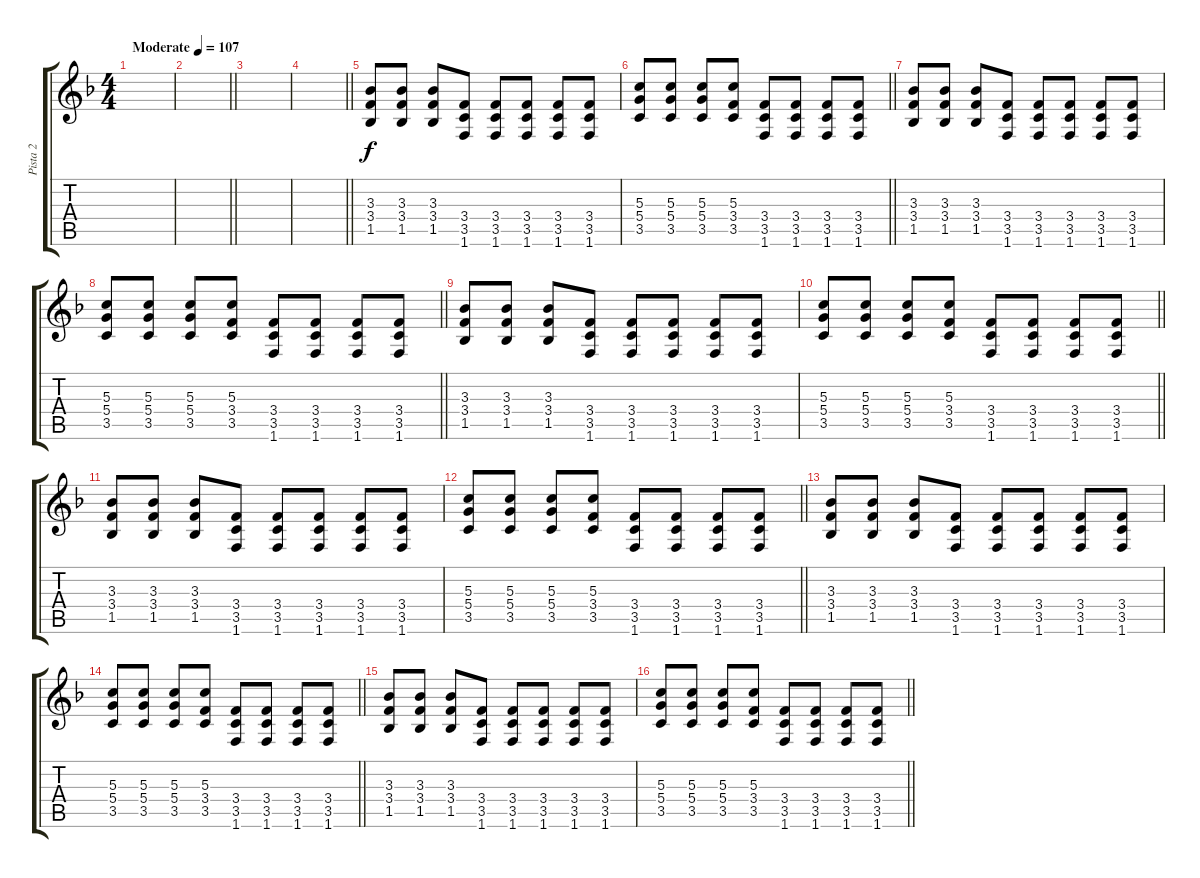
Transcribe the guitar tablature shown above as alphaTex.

\track ("Pista 2" "Pista 2") {instrument electricguitarmuted}
\staff {score tabs}
\tuning (E4 B3 G3 D3 A2 E2) {hide}
\ts (4 4)
\tempo (107 "Moderate")
\clef g2
\ks f
|
\barLineRight lightlight
|
|
\barLineRight lightlight
|
(3.3 3.4 1.5).8{volume 13} (3.3 3.4 1.5).8 (3.3 3.4 1.5).8 (3.4 3.5 1.6).8 (3.4 3.5 1.6).8 (3.4 3.5 1.6).8 (3.4 3.5 1.6).8 (3.4 3.5 1.6).8 |
\barLineRight lightlight
(5.3 5.4 3.5).8 (5.3 5.4 3.5).8 (5.3 5.4 3.5).8 (5.3 3.4 3.5).8 (3.4 3.5 1.6).8 (3.4 3.5 1.6).8 (3.4 3.5 1.6).8 (3.4 3.5 1.6).8 |
(3.3 3.4 1.5).8{volume 13} (3.3 3.4 1.5).8 (3.3 3.4 1.5).8 (3.4 3.5 1.6).8 (3.4 3.5 1.6).8 (3.4 3.5 1.6).8 (3.4 3.5 1.6).8 (3.4 3.5 1.6).8 |
\barLineRight lightlight
(5.3 5.4 3.5).8 (5.3 5.4 3.5).8 (5.3 5.4 3.5).8 (5.3 3.4 3.5).8 (3.4 3.5 1.6).8 (3.4 3.5 1.6).8 (3.4 3.5 1.6).8 (3.4 3.5 1.6).8 |
(3.3 3.4 1.5).8{volume 13} (3.3 3.4 1.5).8 (3.3 3.4 1.5).8 (3.4 3.5 1.6).8 (3.4 3.5 1.6).8 (3.4 3.5 1.6).8 (3.4 3.5 1.6).8 (3.4 3.5 1.6).8 |
\barLineRight lightlight
(5.3 5.4 3.5).8 (5.3 5.4 3.5).8 (5.3 5.4 3.5).8 (5.3 3.4 3.5).8 (3.4 3.5 1.6).8 (3.4 3.5 1.6).8 (3.4 3.5 1.6).8 (3.4 3.5 1.6).8 |
(3.3 3.4 1.5).8{volume 13} (3.3 3.4 1.5).8 (3.3 3.4 1.5).8 (3.4 3.5 1.6).8 (3.4 3.5 1.6).8 (3.4 3.5 1.6).8 (3.4 3.5 1.6).8 (3.4 3.5 1.6).8 |
\barLineRight lightlight
(5.3 5.4 3.5).8 (5.3 5.4 3.5).8 (5.3 5.4 3.5).8 (5.3 3.4 3.5).8 (3.4 3.5 1.6).8 (3.4 3.5 1.6).8 (3.4 3.5 1.6).8 (3.4 3.5 1.6).8 |
(3.3 3.4 1.5).8{volume 13} (3.3 3.4 1.5).8 (3.3 3.4 1.5).8 (3.4 3.5 1.6).8 (3.4 3.5 1.6).8 (3.4 3.5 1.6).8 (3.4 3.5 1.6).8 (3.4 3.5 1.6).8 |
\barLineRight lightlight
(5.3 5.4 3.5).8 (5.3 5.4 3.5).8 (5.3 5.4 3.5).8 (5.3 3.4 3.5).8 (3.4 3.5 1.6).8 (3.4 3.5 1.6).8 (3.4 3.5 1.6).8 (3.4 3.5 1.6).8 |
(3.3 3.4 1.5).8{volume 13} (3.3 3.4 1.5).8 (3.3 3.4 1.5).8 (3.4 3.5 1.6).8 (3.4 3.5 1.6).8 (3.4 3.5 1.6).8 (3.4 3.5 1.6).8 (3.4 3.5 1.6).8 |
\barLineRight lightlight
(5.3 5.4 3.5).8 (5.3 5.4 3.5).8 (5.3 5.4 3.5).8 (5.3 3.4 3.5).8 (3.4 3.5 1.6).8 (3.4 3.5 1.6).8 (3.4 3.5 1.6).8 (3.4 3.5 1.6).8
